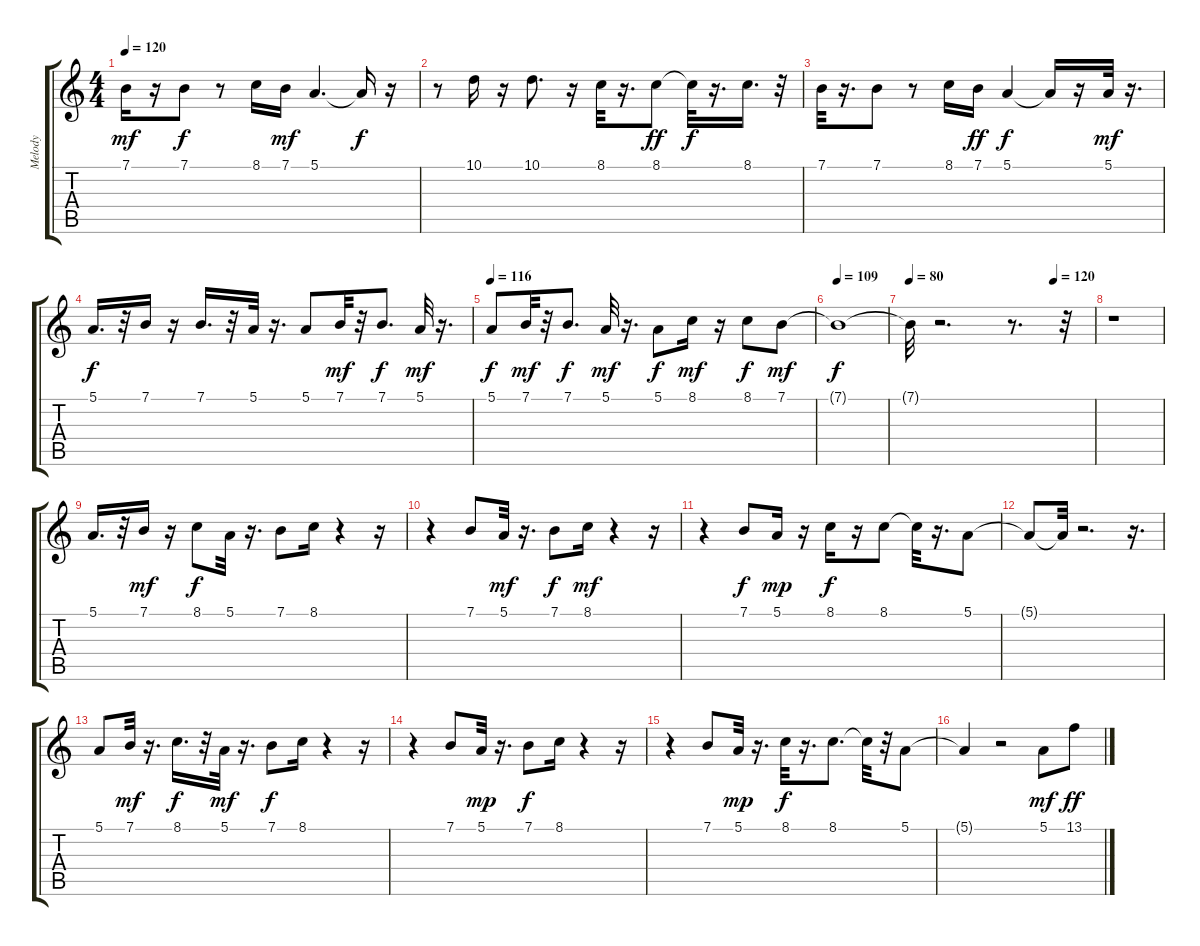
\track ("Melody" "Melody") {instrument lead8bassandlead}
\staff {score tabs}
\tuning (E4 B3 G3 D3 A2 E2) {hide}
\ts (4 4)
\tempo 120
\clef g2
\ks c
7.1.16{dy mf} r.16 7.1.8{dy f} r.8 8.1.16 7.1.16{dy mf} 5.1.4{d} 5.1{t}.16{dy f} r.16 |
r.8 10.1.16 r.16 10.1.8{d} r.16 8.1.32 r.16{d} 8.1.8{dy ff} 8.1{t}.32{dy f} r.16{d} 8.1.16{d} r.32 |
7.1.32 r.16{d} 7.1.8 r.8 8.1.16 7.1.16{dy ff} 5.1.4{dy f} 5.1{t}.16 r.16 5.1.32{dy mf} r.16{d} |
5.1.16{d dy f} r.32 7.1.16 r.16 7.1.16{d} r.32 5.1.32 r.16{d} 5.1.8 7.1.32{dy mf} r.32 7.1.8{d dy f} 5.1.32{dy mf} r.16{d} |
\tempo 116
5.1.8{dy f} 7.1.32{dy mf} r.32 7.1.8{d dy f} 5.1.32{dy mf} r.16{d} 5.1.8{dy f} 8.1.16{dy mf} r.16 8.1.8{dy f} 7.1.8{dy mf} |
\tempo 109
7.1{t}.1{dy f} |
\tempo 80
\tempo (120 0.78125)
7.1{t}.32 r.2{d} r.8{d} r.32 |
r.1 |
5.1.16{d} r.32 7.1.16{dy mf} r.16 8.1.8{dy f} 5.1.32 r.16{d} 7.1.8 8.1.16 r.4 r.16 |
r.4 7.1.8 5.1.32{dy mf} r.16{d} 7.1.8{dy f} 8.1.16{dy mf} r.4 r.16 |
r.4 7.1.8{dy f} 5.1.16{dy mp} r.16 8.1.16{dy f} r.16 8.1.8 8.1{t}.32 r.16{d} 5.1.8 |
5.1{t}.8 5.1{t}.32 r.2{d} r.16{d} |
5.1.8 7.1.32{dy mf} r.16{d} 8.1.16{d dy f} r.32 5.1.32{dy mf} r.16{d} 7.1.8{dy f} 8.1.16 r.4 r.16 |
r.4 7.1.8 5.1.32{dy mp} r.16{d} 7.1.8{dy f} 8.1.16 r.4 r.16 |
r.4 7.1.8 5.1.32{dy mp} r.16{d} 8.1.32{dy f} r.16{d} 8.1.8{d} 8.1{t}.32 r.32 5.1.8 |
5.1{t}.4 r.2 5.1.8{dy mf} 13.1.8{dy ff}
